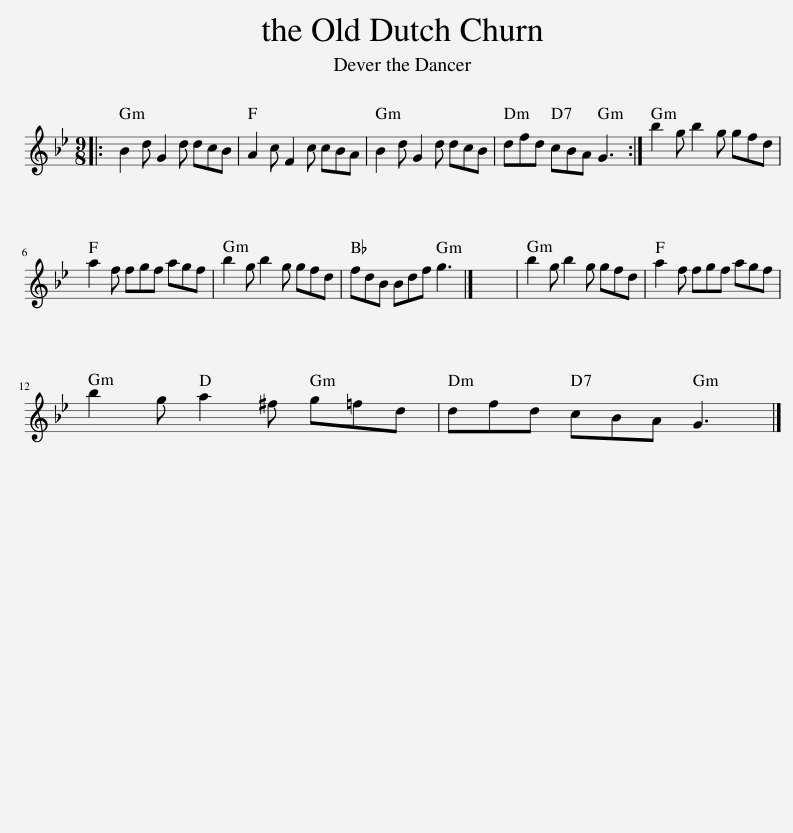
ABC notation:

X:1
L:1/8
M:9/8
I:linebreak $
K:Gmin
V:1 treble
V:1
|: B2 d G2 d dcB | A2 c F2 c cBA | B2 d G2 d dcB | dfd cBA G3 :| b2 g b2 g gfd |$ %5
 a2 f fgf agf | b2 g b2 g gfd | fdB Bdf g3 |] x9 | b2 g b2 g gfd | %10
 a2 f fgf agf |$ b2 g a2 ^f g=fd | dfd cBA G3 |] %13
